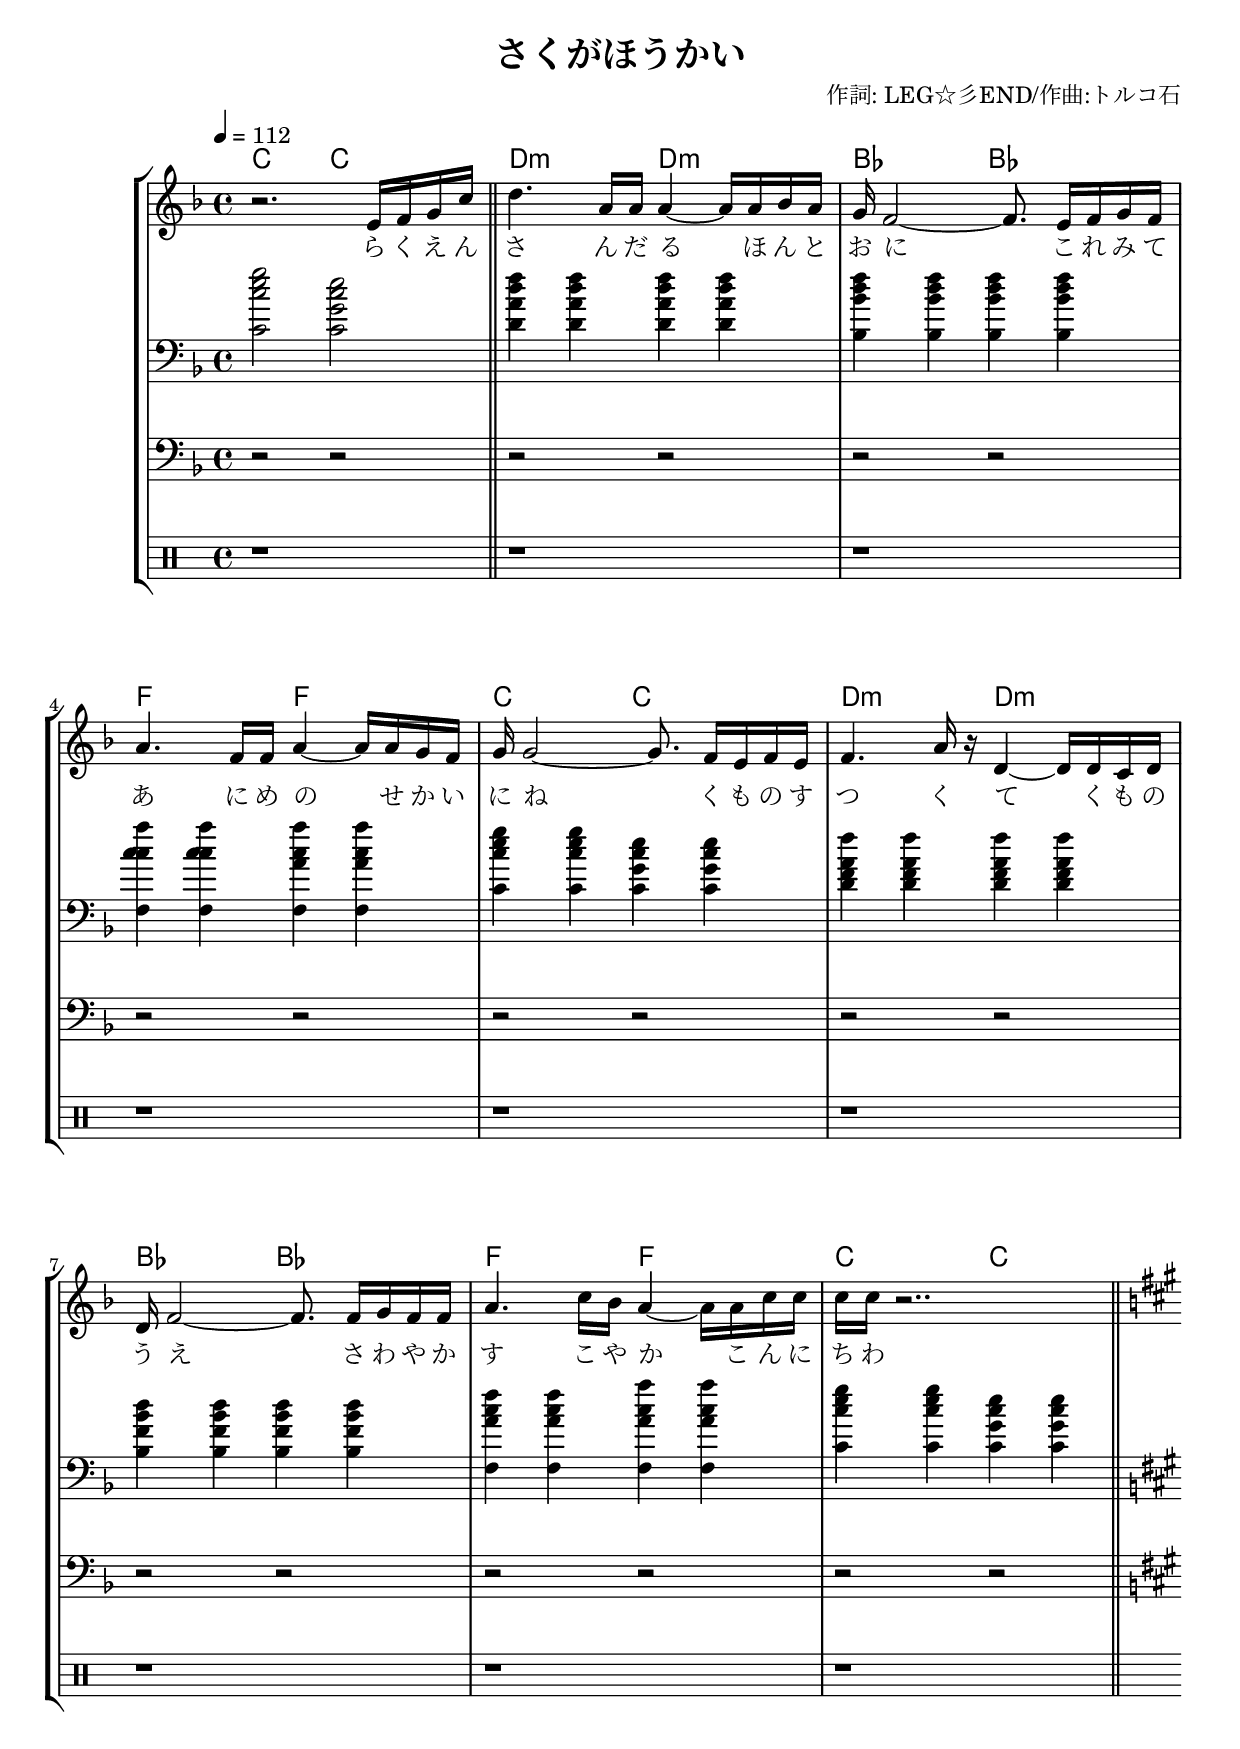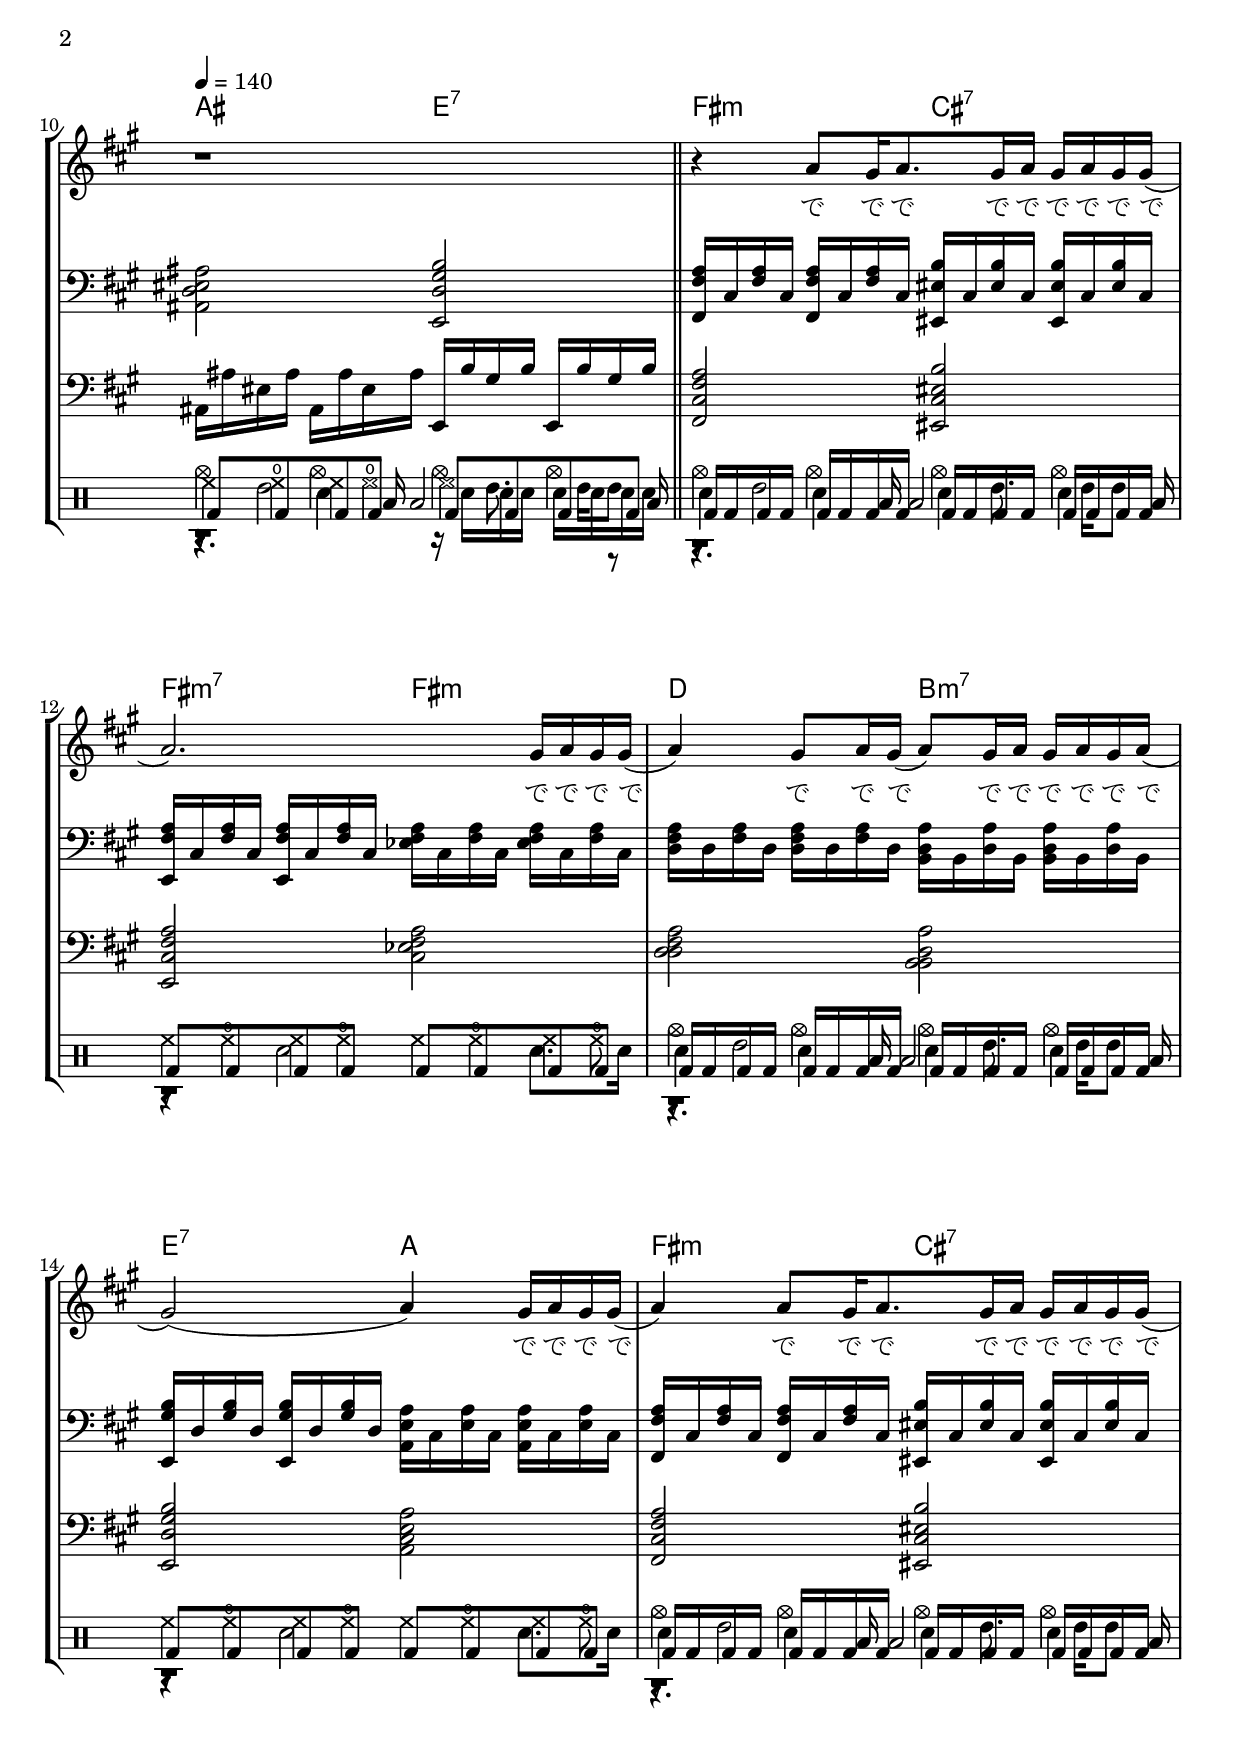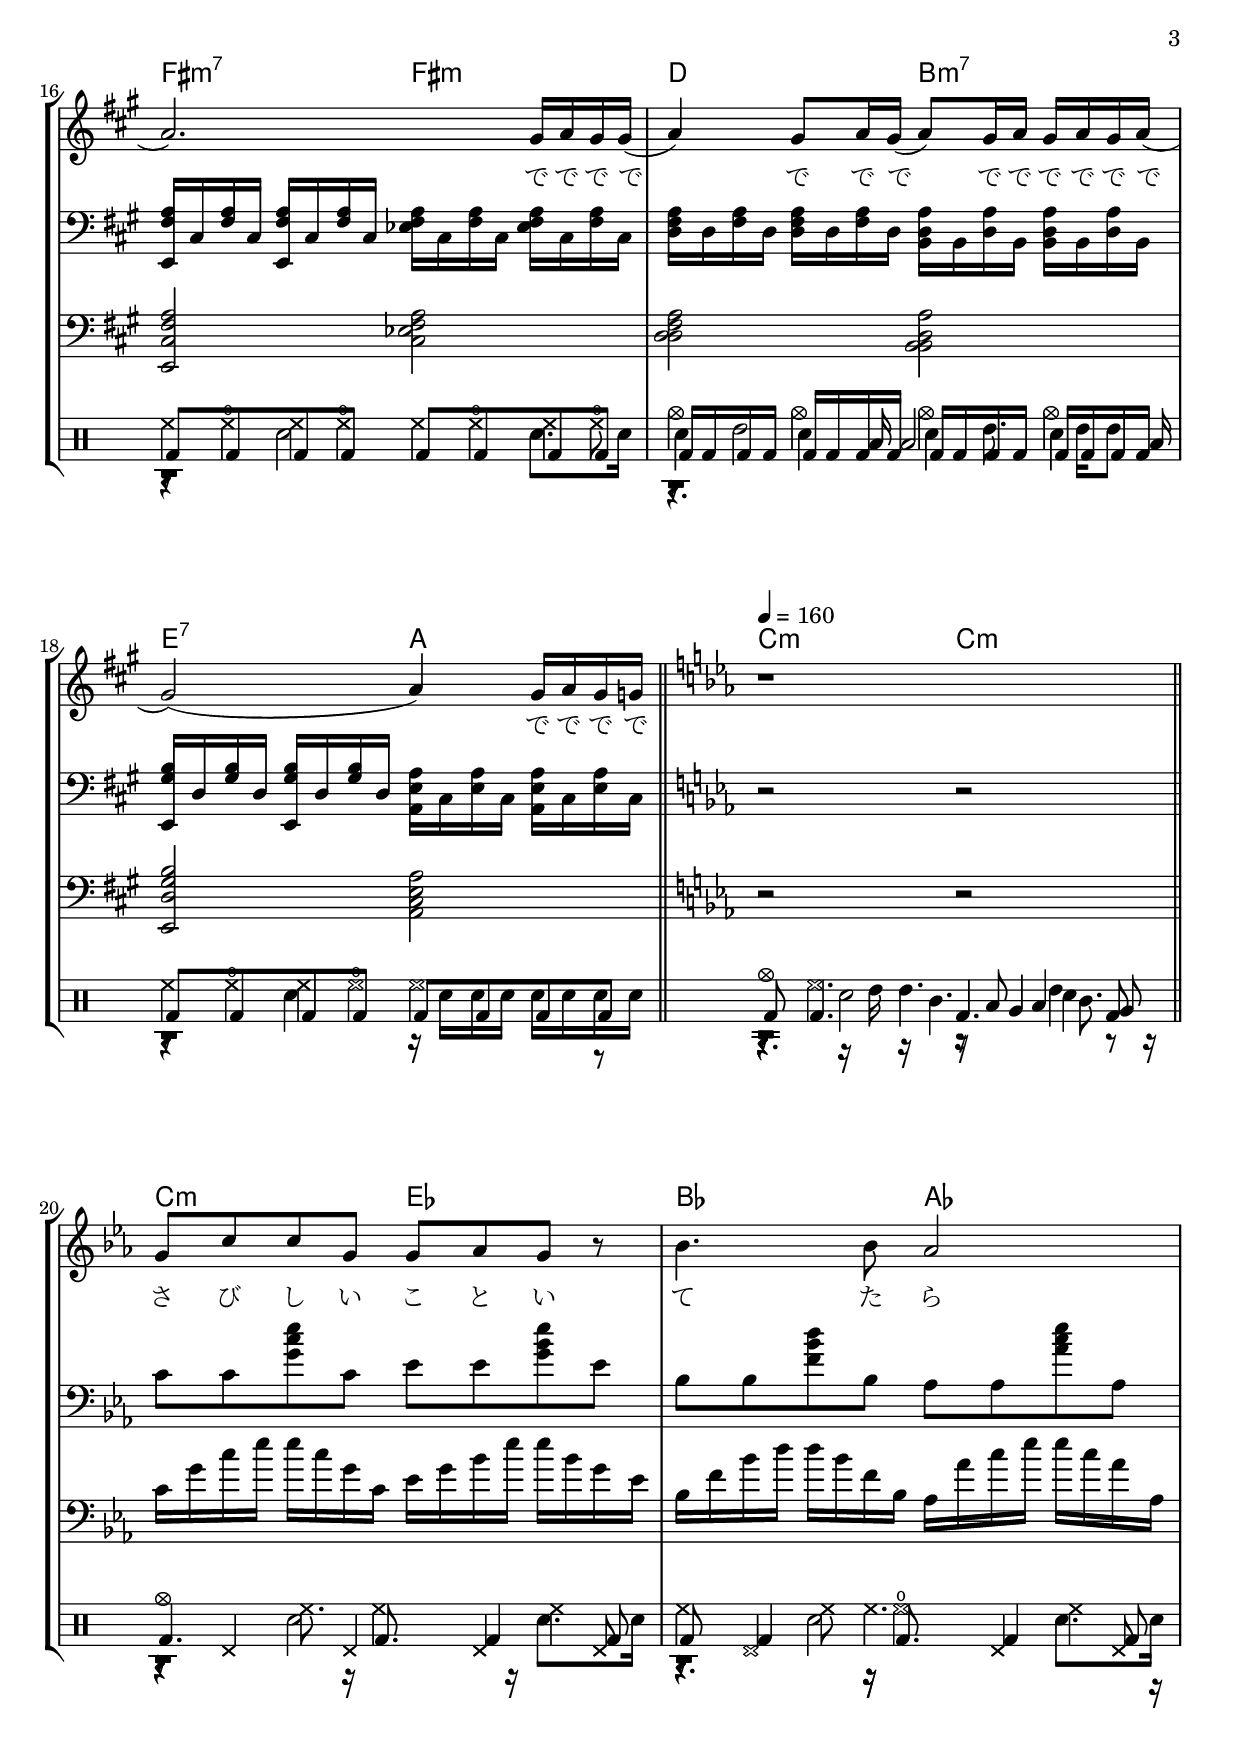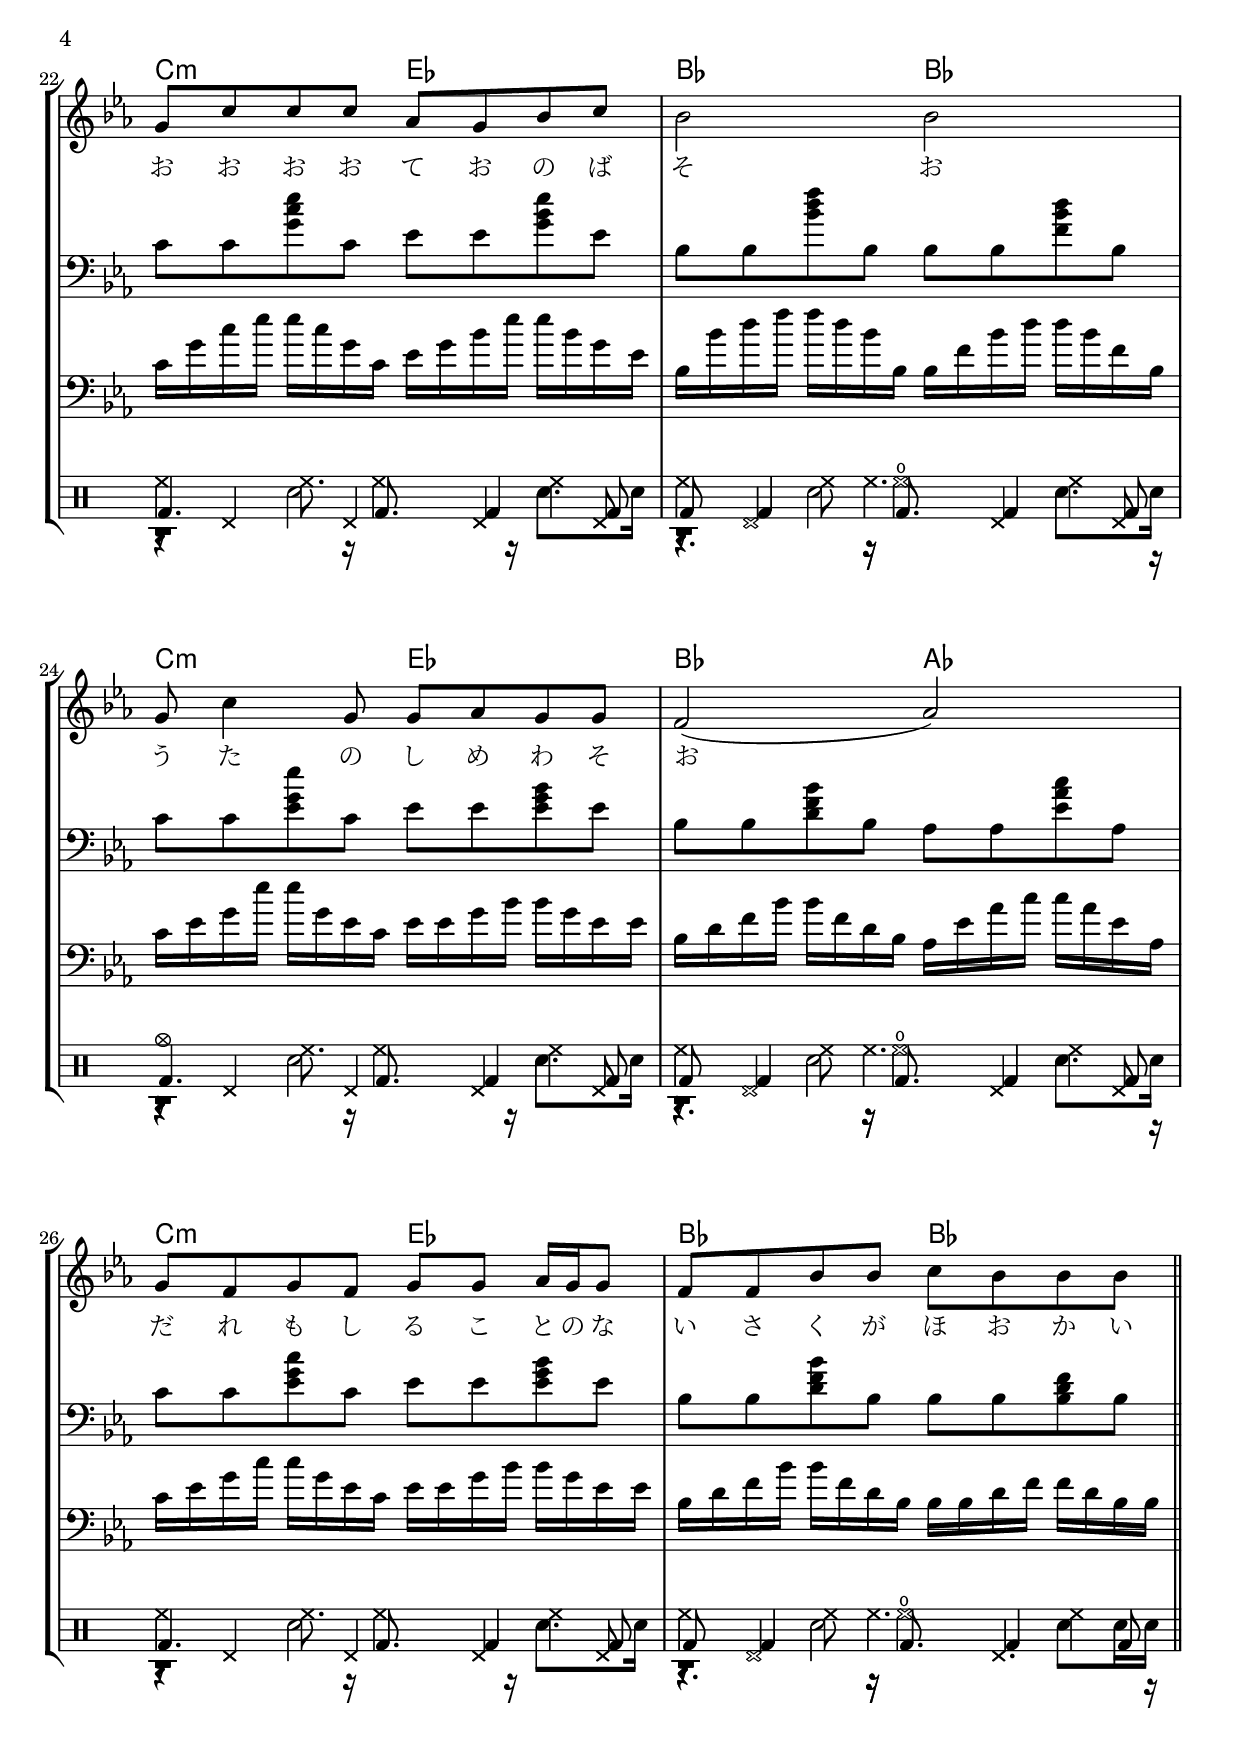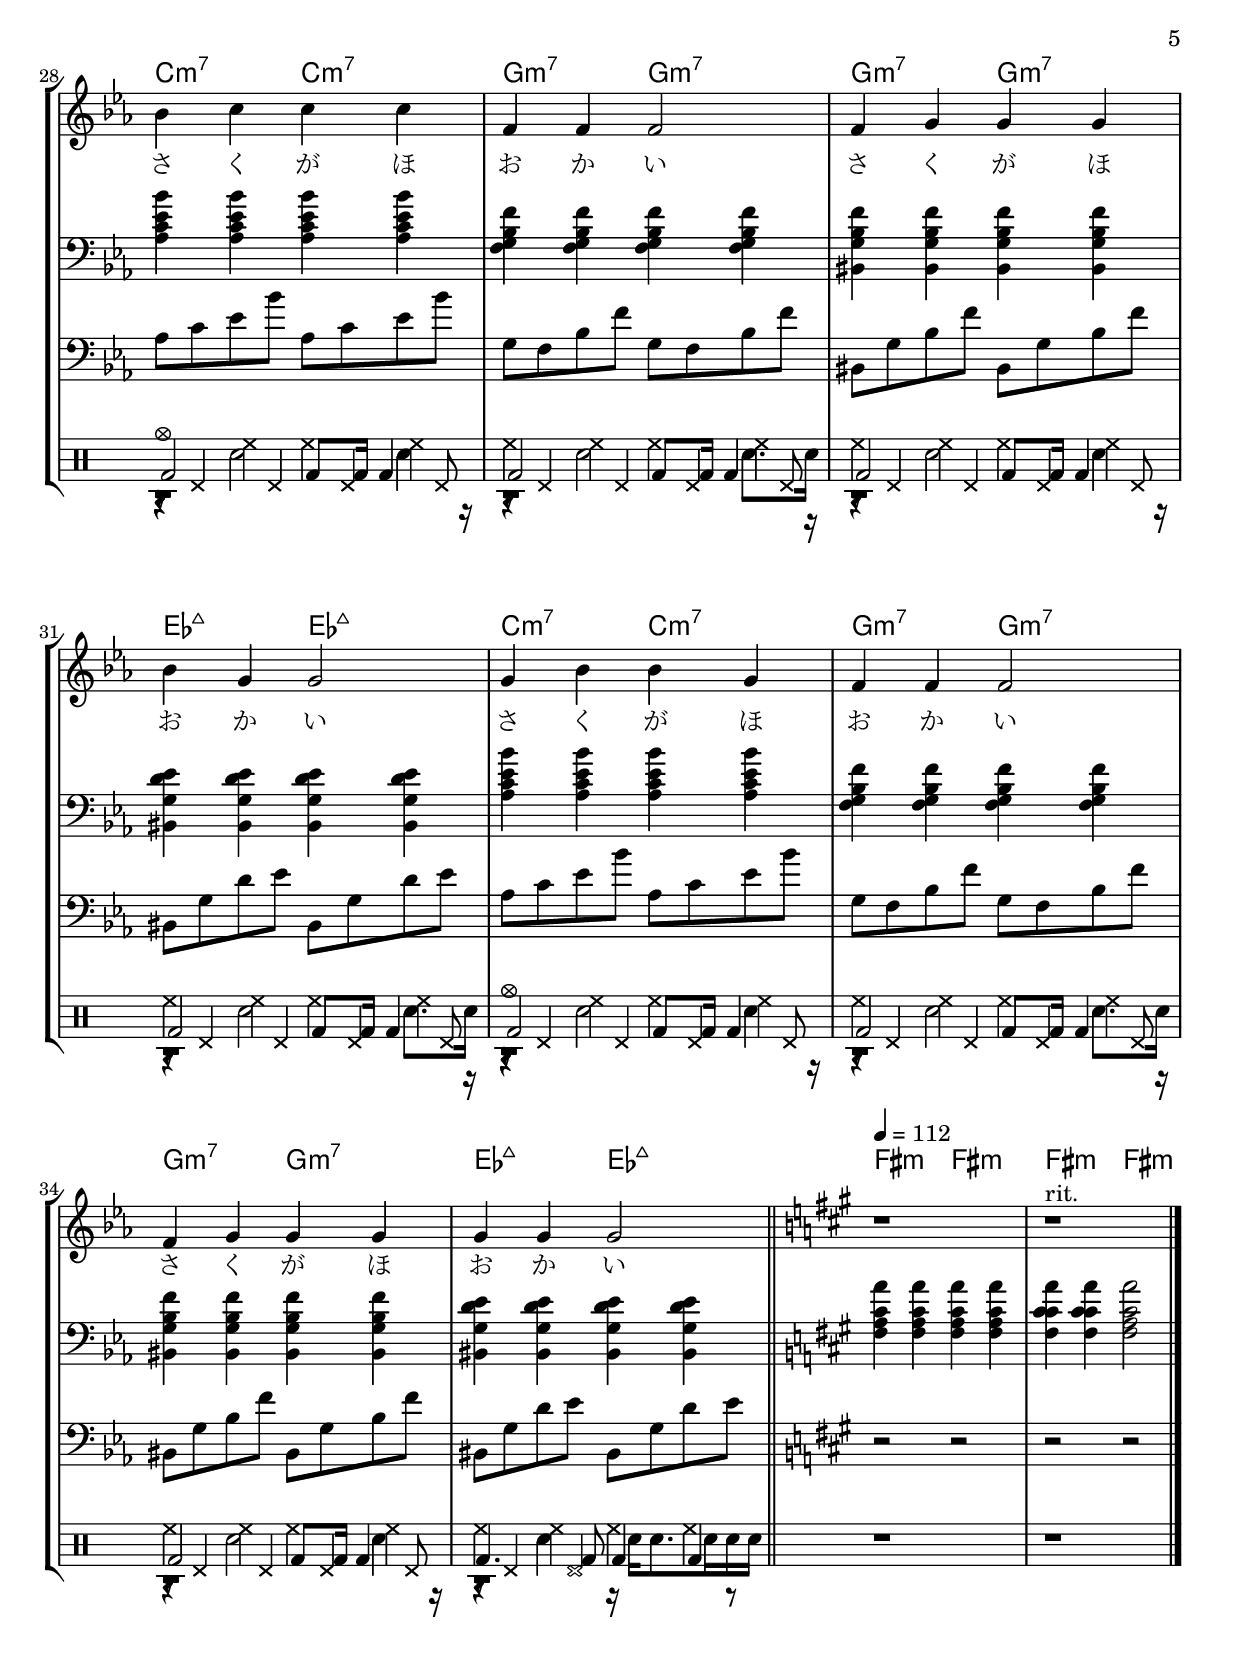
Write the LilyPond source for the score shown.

\version "2.12.1"

\header {
	title = \markup {さくがほうかい}
	composer = \markup \center-column {"作詞: LEG☆彡END/作曲:トルコ石"}
}

harmony = \chordmode {
	c2 c 

	d:m d:m bes bes f f c c d:m d:m bes bes f f c c 

	ais e:7 

	fis:m cis:7 fis:min7 fis:m d b:min7 e:7 a fis:m cis:7 fis:min7 fis:m d b:min7 e:7 a 

	c:m c:m 

	c:m es bes as c:m es bes bes c:m es bes as c:m es bes bes 

	c:min7 c:min7 g:min7 g:min7 g:min7 g:min7 es:maj7 es:maj7 c:min7 c:min7 g:min7 g:min7 g:min7 g:min7 es:maj7 es:maj7 

	fis:m fis:m fis:m fis:m 
}

melody = {
	\key f \major
	\tempo 4 = 112
	r2. 
	\set Staff.midiInstrument = #"fss0.29"
	e'16  f'16  g'16  c''16 
	d''4.  a'16  a'16  a'4~a'16  a'16  bes'16  a'16 
	g'16  f'2~f'8.  e'16  f'16  g'16  f'16 
	a'4.  f'16  f'16  a'4~a'16  a'16  g'16  f'16 
	g'16  g'2~g'8.  f'16  e'16  f'16  e'16 
	f'4.  a'16  r16  d'4~d'16  d'16  c'16  d'16 
	d'16  f'2~f'8.  f'16  g'16  f'16  f'16 
	a'4.  c''16  bes'16  a'4~a'16  a'16  c''16  c''16 
	c''16  c''16  	r2.. 	\key a \major
	\tempo 4 = 140
	r1   
	\set Staff.midiInstrument = #"fss0.29"
	r4 a'8  gis'16  a'8.  gis'16  a'16  gis'16  a'16  gis'16  gis'16 
	(a'2.)  gis'16  a'16  gis'16  gis'16 
	(a'4)  gis'8  a'16  gis'16  (a'8)  gis'16  a'16  gis'16  a'16  gis'16  a'16 
	(gis'2)  (a'4)  gis'16  a'16  gis'16  gis'16 
	(a'4)  a'8  gis'16  a'8.  gis'16  a'16  gis'16  a'16  gis'16  gis'16 
	(a'2.)  gis'16  a'16  gis'16  gis'16 
	(a'4)  gis'8  a'16  gis'16  (a'8)  gis'16  a'16  gis'16  a'16  gis'16  a'16 
	(gis'2)  (a'4)  gis'16  a'16  gis'16  g'16
	\key es \major
	\tempo 4 = 160
	r1   
	\set Staff.midiInstrument = #"fss0.29"
	 g'8  c''8  c''8  g'8  g'8  as'8  g'8  r8 
	bes'4.  bes'8  as'2 
	g'8  c''8  c''8  c''8  as'8  g'8  bes'8  c''8 
	bes'2  bes'2 
	g'8  c''4  g'8  g'8  as'8  g'8  g'8 
	f'2  (as'2) 
	g'8  f'8  g'8  f'8  g'8  g'8  as'16  g'16  g'8 
	f'8  f'8  bes'8  bes'8  c''8  bes'8  bes'8  bes'8
	\set Staff.midiInstrument = #"fss0.29"
	 bes'4  c''4  c''4  c''4 
	f'4  f'4  f'2 
	f'4  g'4  g'4  g'4 
	bes'4  g'4  g'2 
	g'4  bes'4  bes'4  g'4 
	f'4  f'4  f'2 
	f'4  g'4  g'4  g'4 
	g'4  g'4  g'2
	\key a \major
	\tempo 4 = 112
	r1 | r1^"rit." \bar "|."
}

words = \lyricmode {
	
	ら  く  え  ん  さ  ん  だ  る  ほ  ん  と  お  に  こ  れ  み  て  あ  に  め  の  せ  か  い  に  ね  く  も  の  す  つ  く  て  く  も  の  う  え  さ  わ  や  か  す  こ  や  か  こ  ん  に  ち  わ  
	
	で  で  で  で  で  で  で  で  で  で  で  で  で  で  で  で  で  で  で  で  で  で  で  で  で  で  で  で  で  で  で  で  で  で  で  で  で  で  で  で  で  で  で  で  で  で  で  で  で  で  で  で  
	
	さ  び  し  い  こ  と  い  て  た  ら  お  お  お  お  て  お  の  ば  そ  お  う  た  の  し  め  わ  そ  お  だ  れ  も  し  る  こ  と  の  な  い  さ  く  が  ほ  お  か  い  
	さ  く  が  ほ  お  か  い  さ  く  が  ほ  お  か  い  さ  く  が  ほ  お  か  い  さ  く  が  ほ  お  か  い  
	
}

tempochange = {
	\tempo 4 = 112
	r1 \bar "||"
	\tempo 4 = 112
	r1 | r1 | r1 | r1 | r1 | r1 | r1 | r1 \bar "||"
	\tempo 4 = 140
	r1 \bar "||"
	\tempo 4 = 140
	r1 | r1 | r1 | r1 | r1 | r1 | r1 | r1 \bar "||"
	\tempo 4 = 160
	r1 \bar "||"
	\tempo 4 = 160
	r1 | r1 | r1 | r1 | r1 | r1 | r1 | r1 \bar "||"
	\tempo 4 = 160
	r1 | r1 | r1 | r1 | r1 | r1 | r1 | r1 \bar "||"
	\tempo 4 = 112
	r1 | \tempo 4 = 84 r2 \tempo 4 = 74 r2 \bar "|."
}

mainacc = {
	\clef bass
	\set Staff.midiInstrument = #"Acoustic grand"
	\key f \major
	\tempo 4 = 112
	<c' c'' e'' g''>2
	<c' g' c'' e''>2
	\bar "||"

	\set Staff.midiInstrument = #"Acoustic grand"
	<d' a' d'' f''>4 <d' a' d'' f''>4
	<d' a' d'' f''>4 <d' a' d'' f''>4
	<bes bes' d'' f''>4 <bes bes' d'' f''>4
	<bes bes' d'' f''>4 <bes bes' d'' f''>4
	<f c'' c'' a''>4 <f c'' c'' a''>4
	<f a' c'' a''>4 <f a' c'' a''>4
	<c' c'' e'' g''>4 <c' c'' e'' g''>4
	<c' g' c'' e''>4 <c' g' c'' e''>4
	<d' f' a' f''>4 <d' f' a' f''>4
	<d' f' a' f''>4 <d' f' a' f''>4
	<bes f' bes' d''>4 <bes f' bes' d''>4
	<bes f' bes' d''>4 <bes f' bes' d''>4
	<f a' c'' f''>4 <f a' c'' f''>4
	<f a' c'' a''>4 <f a' c'' a''>4
	<c' c'' e'' g''>4 <c' c'' e'' g''>4
	<c' g' c'' e''>4 <c' g' c'' e''>4
	\bar "||"

	\set Staff.midiInstrument = #"Pad 4 (choir)"
	\key a \major
	\tempo 4 = 140
	<ais, d eis ais>2
	<e, d gis b>2
	\bar "||"

	\set Staff.midiInstrument = #"Overdriven Guitar"
	<fis, fis a>16 cis16 <fis a>16 cis16   <fis, fis a>16 cis16 <fis a>16 cis16
	<eis, eis b>16 cis16 <eis b>16 cis16   <eis, eis b>16 cis16 <eis b>16 cis16
	<e, fis a>16 cis16 <fis a>16 cis16   <e, fis a>16 cis16 <fis a>16 cis16
	<es fis a>16 cis16 <fis a>16 cis16   <es fis a>16 cis16 <fis a>16 cis16
	<d fis a>16 d16 <fis a>16 d16   <d fis a>16 d16 <fis a>16 d16
	<b, d a>16 b,16 <d a>16 b,16   <b, d a>16 b,16 <d a>16 b,16
	<e, gis b>16 d16 <gis b>16 d16   <e, gis b>16 d16 <gis b>16 d16
	<a, e a>16 cis16 <e a>16 cis16   <a, e a>16 cis16 <e a>16 cis16
	<fis, fis a>16 cis16 <fis a>16 cis16   <fis, fis a>16 cis16 <fis a>16 cis16
	<eis, eis b>16 cis16 <eis b>16 cis16   <eis, eis b>16 cis16 <eis b>16 cis16
	<e, fis a>16 cis16 <fis a>16 cis16   <e, fis a>16 cis16 <fis a>16 cis16
	<es fis a>16 cis16 <fis a>16 cis16   <es fis a>16 cis16 <fis a>16 cis16
	<d fis a>16 d16 <fis a>16 d16   <d fis a>16 d16 <fis a>16 d16
	<b, d a>16 b,16 <d a>16 b,16   <b, d a>16 b,16 <d a>16 b,16
	<e, gis b>16 d16 <gis b>16 d16   <e, gis b>16 d16 <gis b>16 d16
	<a, e a>16 cis16 <e a>16 cis16   <a, e a>16 cis16 <e a>16 cis16
	\bar "||"

	\set Staff.midiInstrument = #"Acoustic grand"
	\key es \major
	\tempo 4 = 160
	r2
	r2
	\bar "||"

	\set Staff.midiInstrument = #"Overdriven Guitar"
	c'8 c'8 <g' c'' es''>8 c'8
	es'8 es'8 <g' bes' es''>8 es'8
	bes8 bes8 <f' bes' d''>8 bes8
	as8 as8 <as' c'' es''>8 as8
	c'8 c'8 <g' c'' es''>8 c'8
	es'8 es'8 <g' bes' es''>8 es'8
	bes8 bes8 <bes' d'' f''>8 bes8
	bes8 bes8 <f' bes' d''>8 bes8
	c'8 c'8 <es' g' es''>8 c'8
	es'8 es'8 <es' g' bes'>8 es'8
	bes8 bes8 <d' f' bes'>8 bes8
	as8 as8 <es' as' c''>8 as8
	c'8 c'8 <es' g' c''>8 c'8
	es'8 es'8 <es' g' bes'>8 es'8
	bes8 bes8 <d' f' bes'>8 bes8
	bes8 bes8 <bes d' f'>8 bes8
	\bar "||"

	\set Staff.midiInstrument = #"Electric Grand"
	<as c' es' bes'>4 <as c' es' bes'>4
	<as c' es' bes'>4 <as c' es' bes'>4
	<g f bes f'>4 <g f bes f'>4
	<g f bes f'>4 <g f bes f'>4
	<bis, g bes f'>4 <bis, g bes f'>4
	<bis, g bes f'>4 <bis, g bes f'>4
	<bis, g d' es'>4 <bis, g d' es'>4
	<bis, g d' es'>4 <bis, g d' es'>4
	<as c' es' bes'>4 <as c' es' bes'>4
	<as c' es' bes'>4 <as c' es' bes'>4
	<g f bes f'>4 <g f bes f'>4
	<g f bes f'>4 <g f bes f'>4
	<bis, g bes f'>4 <bis, g bes f'>4
	<bis, g bes f'>4 <bis, g bes f'>4
	<bis, g d' es'>4 <bis, g d' es'>4
	<bis, g d' es'>4 <bis, g d' es'>4
	\bar "||"

	\set Staff.midiInstrument = #"Seashore"
	\key a \major
	\tempo 4 = 112
	<fis a cis' a'>4 <fis a cis' a'>4
	<fis a cis' a'>4 <fis a cis' a'>4
	<fis cis' cis' a'>4 <fis cis' cis' a'>4
	<fis a cis' a'>2
	\bar "|."
}

subacc = {
	\clef bass
	\set Staff.midiInstrument = #"Acoustic grand"
	\key f \major
	\tempo 4 = 112
	r2
	r2
	\bar "||"

	\set Staff.midiInstrument = #"Acoustic grand"
	r2
	r2
	r2
	r2
	r2
	r2
	r2
	r2
	r2
	r2
	r2
	r2
	r2
	r2
	r2
	r2
	\bar "||"

	\set Staff.midiInstrument = #"Overdriven Guitar"
	\key a \major
	\tempo 4 = 140
	ais,16 ais eis ais ais, ais eis ais
	e,16 b gis b e, b gis b
	\bar "||"

	\set Staff.midiInstrument = #"Pad 6 (metallic)"
	<fis, cis fis a>2
	<eis, cis eis b>2
	<e, cis fis a>2
	<es cis fis a>2
	<d d fis a>2
	<b, b, d a>2
	<e, d gis b>2
	<a, cis e a>2
	<fis, cis fis a>2
	<eis, cis eis b>2
	<e, cis fis a>2
	<es cis fis a>2
	<d d fis a>2
	<b, b, d a>2
	<e, d gis b>2
	<a, cis e a>2
	\bar "||"

	\set Staff.midiInstrument = #"Acoustic grand"
	\key es \major
	\tempo 4 = 160
	r2
	r2
	\bar "||"

	\set Staff.midiInstrument = #"Lead 1 (square)"
	c'16 g' c'' es'' es'' c'' g' c'
	es'16 g' bes' es'' es'' bes' g' es'
	bes16 f' bes' d'' d'' bes' f' bes
	as16 as' c'' es'' es'' c'' as' as
	c'16 g' c'' es'' es'' c'' g' c'
	es'16 g' bes' es'' es'' bes' g' es'
	bes16 bes' d'' f'' f'' d'' bes' bes
	bes16 f' bes' d'' d'' bes' f' bes
	c'16 es' g' es'' es'' g' es' c'
	es'16 es' g' bes' bes' g' es' es'
	bes16 d' f' bes' bes' f' d' bes
	as16 es' as' c'' c'' as' es' as
	c'16 es' g' c'' c'' g' es' c'
	es'16 es' g' bes' bes' g' es' es'
	bes16 d' f' bes' bes' f' d' bes
	bes16 bes d' f' f' d' bes bes
	\bar "||"

	\set Staff.midiInstrument = #"Lead 1 (square)"
	as8 c'8 es'8 bes'8
	as8 c'8 es'8 bes'8
	g8 f8 bes8 f'8
	g8 f8 bes8 f'8
	bis,8 g8 bes8 f'8
	bis,8 g8 bes8 f'8
	bis,8 g8 d'8 es'8
	bis,8 g8 d'8 es'8
	as8 c'8 es'8 bes'8
	as8 c'8 es'8 bes'8
	g8 f8 bes8 f'8
	g8 f8 bes8 f'8
	bis,8 g8 bes8 f'8
	bis,8 g8 bes8 f'8
	bis,8 g8 d'8 es'8
	bis,8 g8 d'8 es'8
	\bar "||"

	\set Staff.midiInstrument = #"Acoustic grand"
	\key a \major
	\tempo 4 = 112
	r2
	r2
	r2
	r2
	\bar "|."
}

percA = {
	\drummode {
	r1 \bar "||"
	r1 |r1 |r1 |r1 |r1 |r1 |r1 |r1 \bar "||"
	hh4 hh4 hh2  \bar "||"
	r1  |hh4 hh4 hh4 hh4  |r1  |hh4 hh4 hh4 hh4  |r1  |hh4 hh4 hh4 hh4  |r1  |hh4 hh4 hh2  \bar "||"
	r8 hh2. r8  \bar "||"
	r4 hh8. hh4 r16 hh4  |hh4 hh8 hh4. hh4  |hh4 hh8. hh4 r16 hh4  |hh4 hh8 hh4. hh4  |r4 hh8. hh4 r16 hh4  |hh4 hh8 hh4. hh4  |hh4 hh8. hh4 r16 hh4  |hh4 hh8 hh4. hh4  \bar "||"
	r4 hh4 hh4 hh4  |hh4 hh4 hh4 hh4  |hh4 hh4 hh4 hh4  |hh4 hh4 hh4 hh4  |r4 hh4 hh4 hh4  |hh4 hh4 hh4 hh4  |hh4 hh4 hh4 hh4  |hh4 hh4 hh4 hh4  \bar "||"
	r1 |r1 \bar "|."
	}
}

percB = {
	\drummode {
	r1 \bar "||"
	r1 |r1 |r1 |r1 |r1 |r1 |r1 |r1 \bar "||"
	r4 sn4 r16 sn16 sn16 sn16 sn16 sn16 sn16 sn16  \bar "||"
	sn4 sn4 sn4 sn4  |r4 sn2 sn8. sn16  |sn4 sn4 sn4 sn4  |r4 sn2 sn8. sn16  |sn4 sn4 sn4 sn4  |r4 sn2 sn8. sn16  |sn4 sn4 sn4 sn4  |r4 sn4 r16 sn16 sn16 sn16 sn16 sn16 sn16 sn16  \bar "||"
	r4 sn2 sn4  \bar "||"
	r8 hhp4 hhp4 hhp4 hhp8  |r8 hhp2 hhp4 hhp8  |r8 hhp4 hhp4 hhp4 hhp8  |r8 hhp2 hhp4 hhp8  |r8 hhp4 hhp4 hhp4 hhp8  |r8 hhp2 hhp4 hhp8  |r8 hhp4 hhp4 hhp4 hhp8  |r8 hhp2 hhp4.  \bar "||"
	r8 hhp4 hhp4 hhp4 hhp8  |r8 hhp4 hhp4 hhp4 hhp8  |r8 hhp4 hhp4 hhp4 hhp8  |r8 hhp4 hhp4 hhp4 hhp8  |r8 hhp4 hhp4 hhp4 hhp8  |r8 hhp4 hhp4 hhp4 hhp8  |r8 hhp4 hhp4 hhp4 hhp8  |r8 hhp4 hhp2 r8  \bar "||"
	r1 |r1 \bar "|."
	}
}

percC = {
	\drummode {
	r1 \bar "||"
	r1 |r1 |r1 |r1 |r1 |r1 |r1 |r1 \bar "||"
	bd8 bd8 bd8 bd8 bd8 bd8 bd8 bd8  \bar "||"
	bd16 bd16 bd16 bd16 bd16 bd16 bd16 bd16 bd16 bd16 bd16 bd16 bd16 bd16 bd16 bd16  |bd8 bd8 bd8 bd8 bd8 bd8 bd8 bd8  |bd16 bd16 bd16 bd16 bd16 bd16 bd16 bd16 bd16 bd16 bd16 bd16 bd16 bd16 bd16 bd16  |bd8 bd8 bd8 bd8 bd8 bd8 bd8 bd8  |bd16 bd16 bd16 bd16 bd16 bd16 bd16 bd16 bd16 bd16 bd16 bd16 bd16 bd16 bd16 bd16  |bd8 bd8 bd8 bd8 bd8 bd8 bd8 bd8  |bd16 bd16 bd16 bd16 bd16 bd16 bd16 bd16 bd16 bd16 bd16 bd16 bd16 bd16 bd16 bd16  |bd8 bd8 bd8 bd8 bd8 bd8 bd8 bd8  \bar "||"
	bd8 bd4. bd4. bd8  \bar "||"
	r4 sn2 sn8. sn16  |r4 sn2 sn8. sn16  |r4 sn2 sn8. sn16  |r4 sn2 sn8. sn16  |r4 sn2 sn8. sn16  |r4 sn2 sn8. sn16  |r4 sn2 sn8. sn16  |r4 sn2 sn8 sn16 sn16  \bar "||"
	r4 sn2 sn4  |r4 sn2 sn8. sn16  |r4 sn2 sn4  |r4 sn2 sn8. sn16  |r4 sn2 sn4  |r4 sn2 sn8. sn16  |r4 sn2 sn4  |r4 sn4 r16 sn16 sn8. sn16 sn16 sn16  \bar "||"
	r1 |r1 \bar "|."
	}
}

percD = {
	\drummode {
	r1 \bar "||"
	r1 |r1 |r1 |r1 |r1 |r1 |r1 |r1 \bar "||"
	r8 hho4 hho2 r8  \bar "||"
	r1  |r8 hho4 hho4 hho4 hho8  |r1  |r8 hho4 hho4 hho4 hho8  |r1  |r8 hho4 hho4 hho4 hho8  |r1  |r8 hho4 hho2 r8  \bar "||"
	r1  \bar "||"
	bd4. r16 bd8. bd4 bd8  |bd8 bd4 r16 bd8. bd4 bd8  |bd4. r16 bd8. bd4 bd8  |bd8 bd4 r16 bd8. bd4 bd8  |bd4. r16 bd8. bd4 bd8  |bd8 bd4 r16 bd8. bd4 bd8  |bd4. r16 bd8. bd4 bd8  |bd8 bd4 r16 bd8. bd4 bd8  \bar "||"
	bd2 bd8 bd16 bd4 r16  |bd2 bd8 bd16 bd4 r16  |bd2 bd8 bd16 bd4 r16  |bd2 bd8 bd16 bd4 r16  |bd2 bd8 bd16 bd4 r16  |bd2 bd8 bd16 bd4 r16  |bd2 bd8 bd16 bd4 r16  |bd4. bd8 bd4 bd4  \bar "||"
	r1 |r1 \bar "|."
	}
}

percE = {
	\drummode {
	r1 \bar "||"
	r1 |r1 |r1 |r1 |r1 |r1 |r1 |r1 \bar "||"
	cymc4 cymc4 cymc4 cymc4  \bar "||"
	cymc4 cymc4 cymc4 cymc4  |r1 |cymc4 cymc4 cymc4 cymc4  |r1 |cymc4 cymc4 cymc4 cymc4  |r1 |cymc4 cymc4 cymc4 cymc4  |r1 \bar "||"
	cymc1  \bar "||"
	r1  |r4. r16 hho2 r16  |r1  |r4. r16 hho2 r16  |r1  |r4. r16 hho2 r16  |r1  |r4. r16 hho2 r16  \bar "||"
	cymc1  |r1 |r1 |r1 |cymc1  |r1 |r1 |r1 \bar "||"
	r1 |r1 \bar "|."
	}
}

percF = {
	\drummode {
	r1 \bar "||"
	r1 | r1 | r1 | r1 | r1 | r1 | r1 | r1 \bar "||"
	r8 tommh2 tommh8. tommh16 tommh8  \bar "||"
	r8 tommh2 tommh8. tommh16 tommh8  |r1 |r8 tommh2 tommh8. tommh16 tommh8  |r1 |r8 tommh2 tommh8. tommh16 tommh8  |r1 |r8 tommh2 tommh8. tommh16 tommh8  |r1 \bar "||"
	r4 r16 tommh16 tommh4. tommh4  \bar "||"
	cymc1  |r1 |r1 |r1 |cymc1  |r1 |r1 |r1 \bar "||"
	r1 | r1 | r1 | r1 | r1 | r1 | r1 | r1 \bar "||"
	r1 | r1 \bar "|."
	}
}

percG = {
	\drummode {
	r1 \bar "||"
	r1 | r1 | r1 | r1 | r1 | r1 | r1 | r1 \bar "||"
	r4. toml16 toml2 toml16  \bar "||"
	r4. toml16 toml2 toml16  |r1 |r4. toml16 toml2 toml16  |r1 |r4. toml16 toml2 toml16  |r1 |r4. toml16 toml2 toml16  |r1 \bar "||"
	r4. r16 tomml4. tomml8.  \bar "||"
	r1 | r1 | r1 | r1 | r1 | r1 | r1 | r1 \bar "||"
	r1 | r1 | r1 | r1 | r1 | r1 | r1 | r1 \bar "||"
	r1 | r1 \bar "|."
	}
}

percH = {
	\drummode {
	r1 \bar "||"
	r1 | r1 | r1 | r1 | r1 | r1 | r1 | r1 \bar "||"
	r1 \bar "||"
	r1 | r1 | r1 | r1 | r1 | r1 | r1 | r1 \bar "||"
	r2 r16 toml8 toml4 r16  \bar "||"
	r1 | r1 | r1 | r1 | r1 | r1 | r1 | r1 \bar "||"
	r1 | r1 | r1 | r1 | r1 | r1 | r1 | r1 \bar "||"
	r1 | r1 \bar "|."
	}
}

percI = {
	\drummode {
	r1 \bar "||"
	r1 | r1 | r1 | r1 | r1 | r1 | r1 | r1 \bar "||"
	r1 \bar "||"
	r1 | r1 | r1 | r1 | r1 | r1 | r1 | r1 \bar "||"
	r2 r8 tomfh4 tomfh8  \bar "||"
	r1 | r1 | r1 | r1 | r1 | r1 | r1 | r1 \bar "||"
	r1 | r1 | r1 | r1 | r1 | r1 | r1 | r1 \bar "||"
	r1 | r1 \bar "|."
	}
}

\score {
	<<
		\new StaffGroup <<
			\new ChordNames {\harmony}
			\new Voice = "melody" {\melody}
			\new Lyrics \lyricsto "melody" \words
			\new Staff = "mainacc" {\mainacc}
			\new Staff = "subacc" {\subacc}
			\new DrumStaff <<
				\new DrumVoice {\percA}
				\new DrumVoice {\percB}
				\new DrumVoice {\percC}
				\new DrumVoice {\percD}
				\new DrumVoice {\percE}
				\new DrumVoice {\percF}
				\new DrumVoice {\percG}
				\new DrumVoice {\percH}
				\new DrumVoice {\percI}
			>>
		>>
	>>
	\layout { }
}
